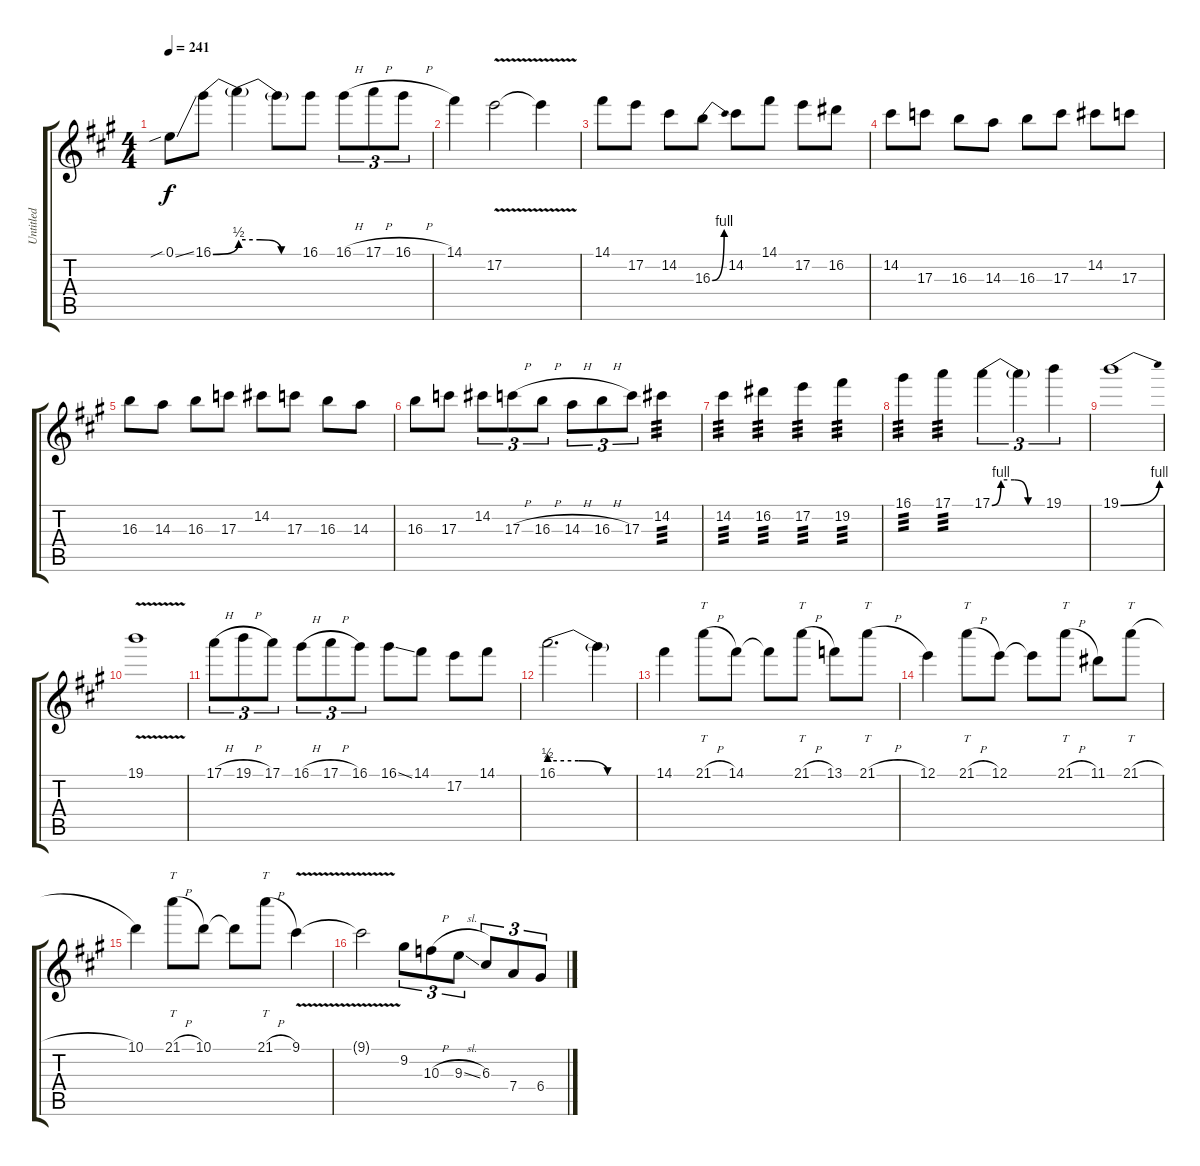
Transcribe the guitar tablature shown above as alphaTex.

\track ("Untitled" "Untitled") {instrument distortionguitar}
\staff {score tabs}
\tuning (E4 B3 G3 D3 A2 E2) {hide}
\ts (4 4)
\tempo 241
\clef g2
\ks a
0.1{sib ss t}.8{dy f} 16.1{be (bend 0 0 60 2)}.8 16.1{be (custom 0 2 20 2 40 0 60 0) t}.4 16.1{t}.8 16.1.8 16.1{h}.8{tu (3 2)} 17.1{h}.8{tu (3 2)} 16.1{h}.8{tu (3 2)} |
14.1.4 17.2{v}.2 17.2{t}.4 |
14.1.8 17.2.8 14.2.8 16.3{be (bend 0 0 60 4)}.8 14.2.8 14.1.8 17.2.8 16.2.8 |
14.2.8 17.3.8 16.3.8 14.3.8 16.3.8 17.3.8 14.2.8 17.3.8 |
16.3.8 14.3.8 16.3.8 17.3.8 14.2.8 17.3.8 16.3.8 14.3.8 |
16.3.8 17.3.8 14.2.8{tu (3 2)} 17.3{h}.8{tu (3 2)} 16.3{h}.8{tu (3 2)} 14.3{h}.8{tu (3 2)} 16.3{h}.8{tu (3 2)} 17.3.8{tu (3 2)} 14.2.4{tp 3} |
14.2.4{tp 3} 16.2.4{tp 3} 17.2.4{tp 3} 19.2.4{tp 3} |
16.1.4{tp 3} 17.1.4{tp 3} 17.1{be (custom 0 0 10 4 25 4 40 0 60 0)}.4{tu (3 2)} 17.1{t}.4{tu (3 2)} 19.1.4{tu (3 2)} |
19.1{be (bend 0 0 60 4)}.1 |
19.1{v}.1 |
17.1{h}.8{tu (3 2)} 19.1{h}.8{tu (3 2)} 17.1.8{tu (3 2)} 16.1{h}.8{tu (3 2)} 17.1{h}.8{tu (3 2)} 16.1.8{tu (3 2)} 16.1{ss}.8 14.1.8 17.2.8 14.1.8 |
16.1{be (custom 0 2 20 2 40 0 60 0)}.2{d} 16.1{t}.4 |
14.1.4 21.1{h}.8{tt} 14.1.8 14.1{t}.8 21.1{h}.8{tt} 13.1.8 21.1{h}.8{tt} |
12.1.4 21.1{h}.8{tt} 12.1.8 12.1{t}.8 21.1{h}.8{tt} 11.1.8 21.1{h}.8{tt} |
10.1.4 21.1{h}.8{tt} 10.1.8 10.1{t}.8 21.1{h}.8{tt} 9.1{v}.4 |
9.1{v t}.2 9.2.8{tu (3 2)} 10.3{h}.8{tu (3 2)} 9.3{sl}.8{tu (3 2)} 6.3.8{tu (3 2)} 7.4.8{tu (3 2)} 6.4.8{tu (3 2)}
